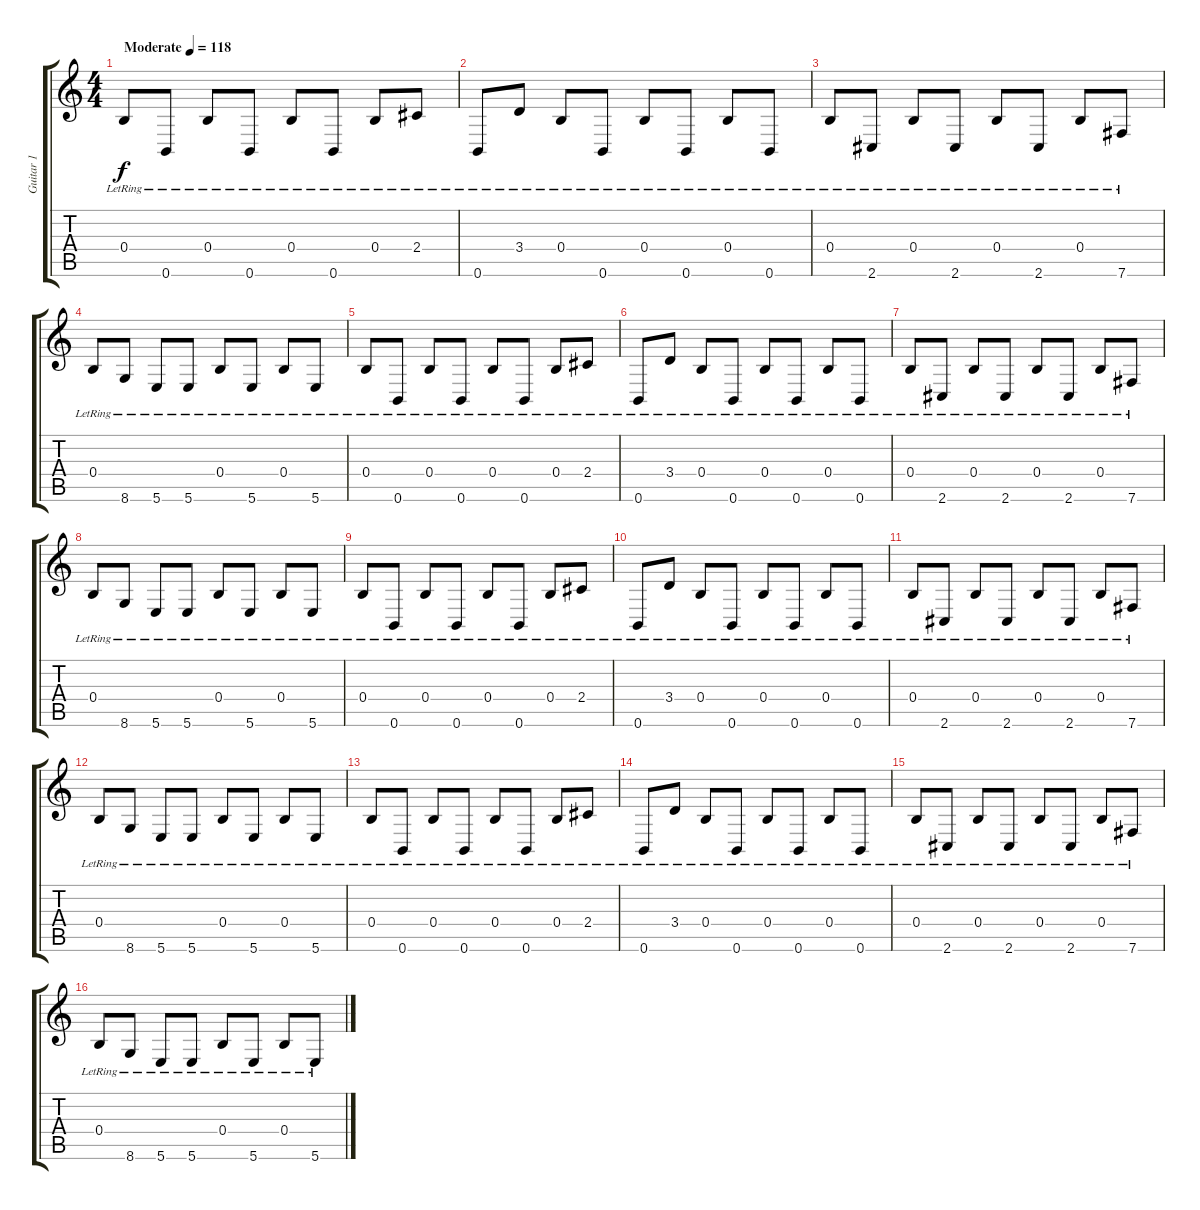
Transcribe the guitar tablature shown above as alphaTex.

\track ("Guitar 1" "Guitar 1") {instrument electricguitarclean}
\staff {score tabs}
\tuning (Db4 Ab3 E3 B2 Gb2 B1) {hide}
\ts (4 4)
\tempo (118 "Moderate")
\clef g2
\ks c
0.4{lr}.8{dy f instrument electricguitarclean} 0.6{lr}.8 0.4{lr}.8 0.6{lr}.8 0.4{lr}.8 0.6{lr}.8 0.4{lr}.8 2.4{lr}.8 |
0.6{lr}.8 3.4{lr}.8 0.4{lr}.8 0.6{lr}.8 0.4{lr}.8 0.6{lr}.8 0.4{lr}.8 0.6{lr}.8 |
0.4{lr}.8 2.6{lr}.8 0.4{lr}.8 2.6{lr}.8 0.4{lr}.8 2.6{lr}.8 0.4{lr}.8 7.6{lr}.8 |
0.4{lr}.8 8.6{lr}.8 5.6{lr}.8 5.6{lr}.8 0.4{lr}.8 5.6{lr}.8 0.4{lr}.8 5.6{lr}.8 |
0.4{lr}.8 0.6{lr}.8 0.4{lr}.8 0.6{lr}.8 0.4{lr}.8 0.6{lr}.8 0.4{lr}.8 2.4{lr}.8 |
0.6{lr}.8 3.4{lr}.8 0.4{lr}.8 0.6{lr}.8 0.4{lr}.8 0.6{lr}.8 0.4{lr}.8 0.6{lr}.8 |
0.4{lr}.8 2.6{lr}.8 0.4{lr}.8 2.6{lr}.8 0.4{lr}.8 2.6{lr}.8 0.4{lr}.8 7.6{lr}.8 |
0.4{lr}.8 8.6{lr}.8 5.6{lr}.8 5.6{lr}.8 0.4{lr}.8 5.6{lr}.8 0.4{lr}.8 5.6{lr}.8 |
0.4{lr}.8 0.6{lr}.8 0.4{lr}.8 0.6{lr}.8 0.4{lr}.8 0.6{lr}.8 0.4{lr}.8 2.4{lr}.8 |
0.6{lr}.8 3.4{lr}.8 0.4{lr}.8 0.6{lr}.8 0.4{lr}.8 0.6{lr}.8 0.4{lr}.8 0.6{lr}.8 |
0.4{lr}.8 2.6{lr}.8 0.4{lr}.8 2.6{lr}.8 0.4{lr}.8 2.6{lr}.8 0.4{lr}.8 7.6{lr}.8 |
0.4{lr}.8 8.6{lr}.8 5.6{lr}.8 5.6{lr}.8 0.4{lr}.8 5.6{lr}.8 0.4{lr}.8 5.6{lr}.8 |
0.4{lr}.8 0.6{lr}.8 0.4{lr}.8 0.6{lr}.8 0.4{lr}.8 0.6{lr}.8 0.4{lr}.8 2.4{lr}.8 |
0.6{lr}.8 3.4{lr}.8 0.4{lr}.8 0.6{lr}.8 0.4{lr}.8 0.6{lr}.8 0.4{lr}.8 0.6{lr}.8 |
0.4{lr}.8 2.6{lr}.8 0.4{lr}.8 2.6{lr}.8 0.4{lr}.8 2.6{lr}.8 0.4{lr}.8 7.6{lr}.8 |
0.4{lr}.8 8.6{lr}.8 5.6{lr}.8 5.6{lr}.8 0.4{lr}.8 5.6{lr}.8 0.4{lr}.8 5.6{lr}.8
